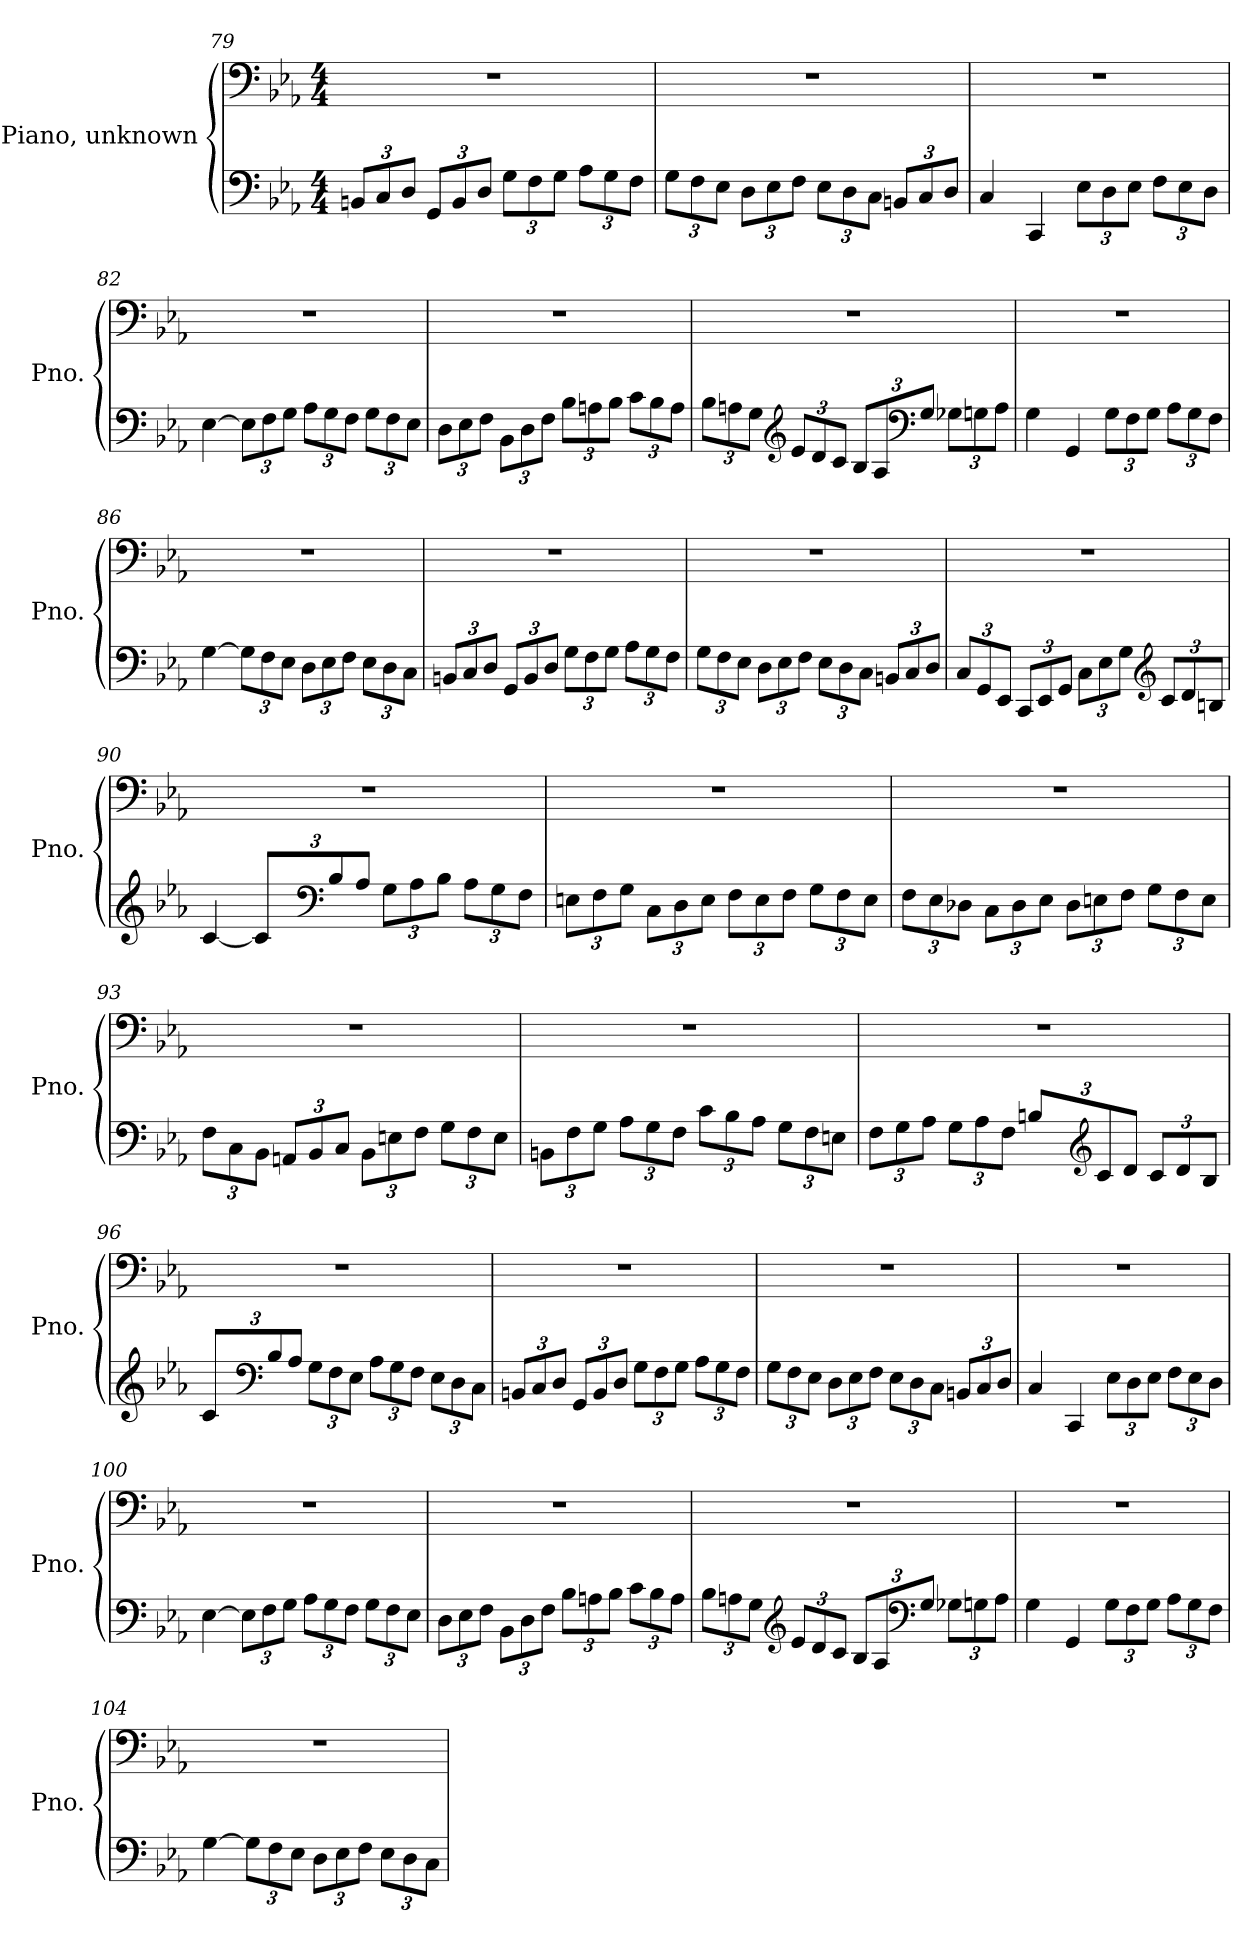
**kern	**kern
*part1	*part1
*staff2	*staff1
*I"Piano, unknown	*
*I'Pno.	*
!!LO:LB:g=z
*clefF4	*clefF4
*k[b-e-a-]	*k[b-e-a-]
*M4/4	*M4/4
*Xbrackettup	*
=79	=79
12BBn/L	1r
12C/	.
12D/J	.
12GG/L	.
12BB/	.
12D/J	.
12G\L	.
12F\	.
12G\J	.
12A-\L	.
12G\	.
12F\J	.
=80	=80
12G\L	1r
12F\	.
12E-\J	.
12D\L	.
12E-\	.
12F\J	.
12E-\L	.
12D\	.
12C\J	.
12BBn/L	.
12C/	.
12D/J	.
=81	=81
4C/	1r
4CC/	.
12E-\L	.
12D\	.
12E-\J	.
12F\L	.
12E-\	.
12D\J	.
=82	=82
[4E-\	1r
12E-\L]	.
12F\	.
12G\J	.
12A-\L	.
12G\	.
12F\J	.
12G\L	.
12F\	.
12E-\J	.
!!LO:LB:g=z
=83	=83
12D\L	1r
12E-\	.
12F\J	.
12BB-\L	.
12D\	.
12F\J	.
12B-\L	.
12An\	.
12B-\J	.
12c\L	.
12B-\	.
12A\J	.
=84	=84
12B-\L	1r
12An\	.
12G\J	.
*clefG2	*
12e-/L	.
12d/	.
12c/J	.
12B-/L	.
12A/	.
*clefF4	*
12G/J	.
12G-X\L	.
12Gn\	.
12A\J	.
=85	=85
4G\	1r
4GG/	.
12G\L	.
12F\	.
12G\J	.
12A-\L	.
12G\	.
12F\J	.
!!LO:PB:g=z
=86	=86
[4G\	1r
12G\L]	.
12F\	.
12E-\J	.
12D\L	.
12E-\	.
12F\J	.
12E-\L	.
12D\	.
12C\J	.
=87	=87
12BBn/L	1r
12C/	.
12D/J	.
12GG/L	.
12BB/	.
12D/J	.
12G\L	.
12F\	.
12G\J	.
12A-\L	.
12G\	.
12F\J	.
=88	=88
12G\L	1r
12F\	.
12E-\J	.
12D\L	.
12E-\	.
12F\J	.
12E-\L	.
12D\	.
12C\J	.
12BBn/L	.
12C/	.
12D/J	.
!!LO:LB:g=z
=89	=89
12C/L	1r
12GG/	.
12EE-/J	.
12CC/L	.
12EE-/	.
12GG/J	.
12C\L	.
12E-\	.
12G\J	.
*clefG2	*
12c/L	.
12d/	.
12Bn/J	.
=90	=90
[4c/	1r
12c/L]	.
*clefF4	*
12B-/	.
12A-/J	.
12G\L	.
12A-\	.
12B-\J	.
12A-\L	.
12G\	.
12F\J	.
=91	=91
12En\L	1r
12F\	.
12G\J	.
12C\L	.
12D\	.
12E\J	.
12F\L	.
12E\	.
12F\J	.
12G\L	.
12F\	.
12E\J	.
!!LO:LB:g=z
=92	=92
12F\L	1r
12E-\	.
12D-X\J	.
12C\L	.
12D-\	.
12E-\J	.
12D-\L	.
12En\	.
12F\J	.
12G\L	.
12F\	.
12E\J	.
=93	=93
12F\L	1r
12C\	.
12BB-\J	.
12AAn/L	.
12BB-/	.
12C/J	.
12BB-\L	.
12En\	.
12F\J	.
12G\L	.
12F\	.
12E\J	.
=94	=94
12BBn\L	1r
12F\	.
12G\J	.
12A-\L	.
12G\	.
12F\J	.
12c\L	.
12B-\	.
12A-\J	.
12G\L	.
12F\	.
12En\J	.
!!LO:LB:g=z
=95	=95
12F\L	1r
12G\	.
12A-\J	.
12G\L	.
12A-\	.
12F\J	.
12Bn/L	.
*clefG2	*
12c/	.
12d/J	.
12c/L	.
12d/	.
12B/J	.
=96	=96
12c/L	1r
*clefF4	*
12B-/	.
12A-/J	.
12G\L	.
12F\	.
12E-\J	.
12A-\L	.
12G\	.
12F\J	.
12E-\L	.
12D\	.
12C\J	.
=97	=97
12BBn/L	1r
12C/	.
12D/J	.
12GG/L	.
12BB/	.
12D/J	.
12G\L	.
12F\	.
12G\J	.
12A-\L	.
12G\	.
12F\J	.
!!LO:LB:g=z
=98	=98
12G\L	1r
12F\	.
12E-\J	.
12D\L	.
12E-\	.
12F\J	.
12E-\L	.
12D\	.
12C\J	.
12BBn/L	.
12C/	.
12D/J	.
=99	=99
4C/	1r
4CC/	.
12E-\L	.
12D\	.
12E-\J	.
12F\L	.
12E-\	.
12D\J	.
=100	=100
[4E-\	1r
12E-\L]	.
12F\	.
12G\J	.
12A-\L	.
12G\	.
12F\J	.
12G\L	.
12F\	.
12E-\J	.
=101	=101
12D\L	1r
12E-\	.
12F\J	.
12BB-\L	.
12D\	.
12F\J	.
12B-\L	.
12An\	.
12B-\J	.
12c\L	.
12B-\	.
12A\J	.
!!LO:LB:g=z
=102	=102
12B-\L	1r
12An\	.
12G\J	.
*clefG2	*
12e-/L	.
12d/	.
12c/J	.
12B-/L	.
12A/	.
*clefF4	*
12G/J	.
12G-X\L	.
12Gn\	.
12A\J	.
=103	=103
4G\	1r
4GG/	.
12G\L	.
12F\	.
12G\J	.
12A-\L	.
12G\	.
12F\J	.
=104	=104
[4G\	1r
12G\L]	.
12F\	.
12E-\J	.
12D\L	.
12E-\	.
12F\J	.
12E-\L	.
12D\	.
12C\J	.
=	=
*-	*-
